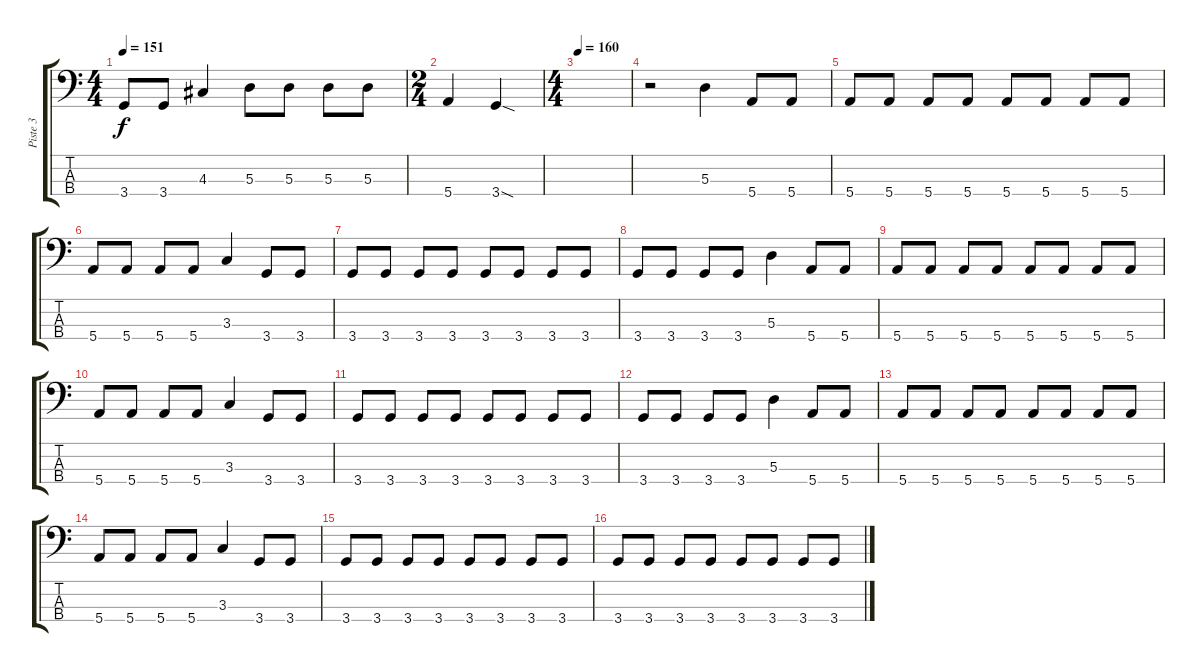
\track ("Piste 3" "Piste 3") {instrument electricbasspick}
\staff {score tabs}
\tuning (G2 D2 A1 E1) {hide}
\ts (4 4)
\tempo 151
\clef f4
\ks c
3.4.8{dy f} 3.4.8 4.3.4 5.3.8 5.3.8 5.3.8 5.3.8 |
\ts (2 4)
5.4.4 3.4{sod}.4 |
\ts (4 4)
\tempo 160
|
r.2 5.3.4 5.4.8 5.4.8 |
5.4.8 5.4.8 5.4.8 5.4.8 5.4.8 5.4.8 5.4.8 5.4.8 |
5.4.8 5.4.8 5.4.8 5.4.8 3.3.4 3.4.8 3.4.8 |
3.4.8 3.4.8 3.4.8 3.4.8 3.4.8 3.4.8 3.4.8 3.4.8 |
3.4.8 3.4.8 3.4.8 3.4.8 5.3.4 5.4.8 5.4.8 |
5.4.8 5.4.8 5.4.8 5.4.8 5.4.8 5.4.8 5.4.8 5.4.8 |
5.4.8 5.4.8 5.4.8 5.4.8 3.3.4 3.4.8 3.4.8 |
3.4.8 3.4.8 3.4.8 3.4.8 3.4.8 3.4.8 3.4.8 3.4.8 |
3.4.8 3.4.8 3.4.8 3.4.8 5.3.4 5.4.8 5.4.8 |
5.4.8 5.4.8 5.4.8 5.4.8 5.4.8 5.4.8 5.4.8 5.4.8 |
5.4.8 5.4.8 5.4.8 5.4.8 3.3.4 3.4.8 3.4.8 |
3.4.8 3.4.8 3.4.8 3.4.8 3.4.8 3.4.8 3.4.8 3.4.8 |
3.4.8 3.4.8 3.4.8 3.4.8 3.4.8 3.4.8 3.4.8 3.4.8
